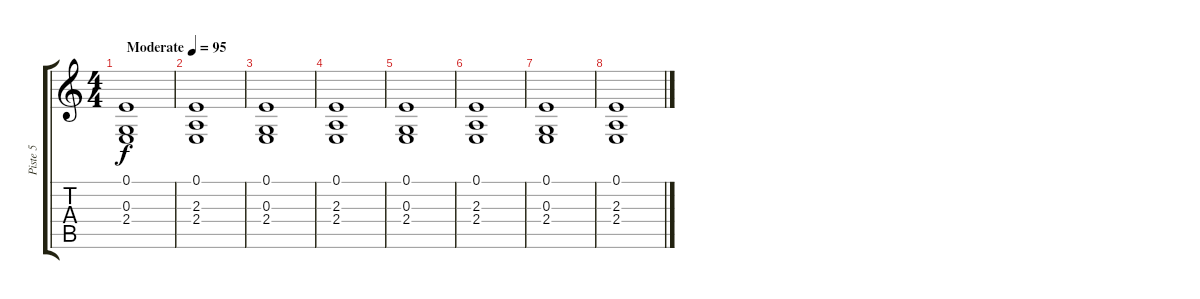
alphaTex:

\track ("Piste 5" "Piste 5") {instrument synthstrings1}
\staff {score tabs}
\tuning (E4 B3 G3 D3 A2 E2) {hide}
\ts (4 4)
\tempo (95 "Moderate")
\clef g2
\ks c
(0.1 0.3 2.4).1{dy f instrument synthstrings1} |
(0.1 2.3 2.4).1 |
(0.1 0.3 2.4).1 |
(0.1 2.3 2.4).1 |
(0.1 0.3 2.4).1 |
(0.1 2.3 2.4).1 |
(0.1 0.3 2.4).1 |
(0.1 2.3 2.4).1
